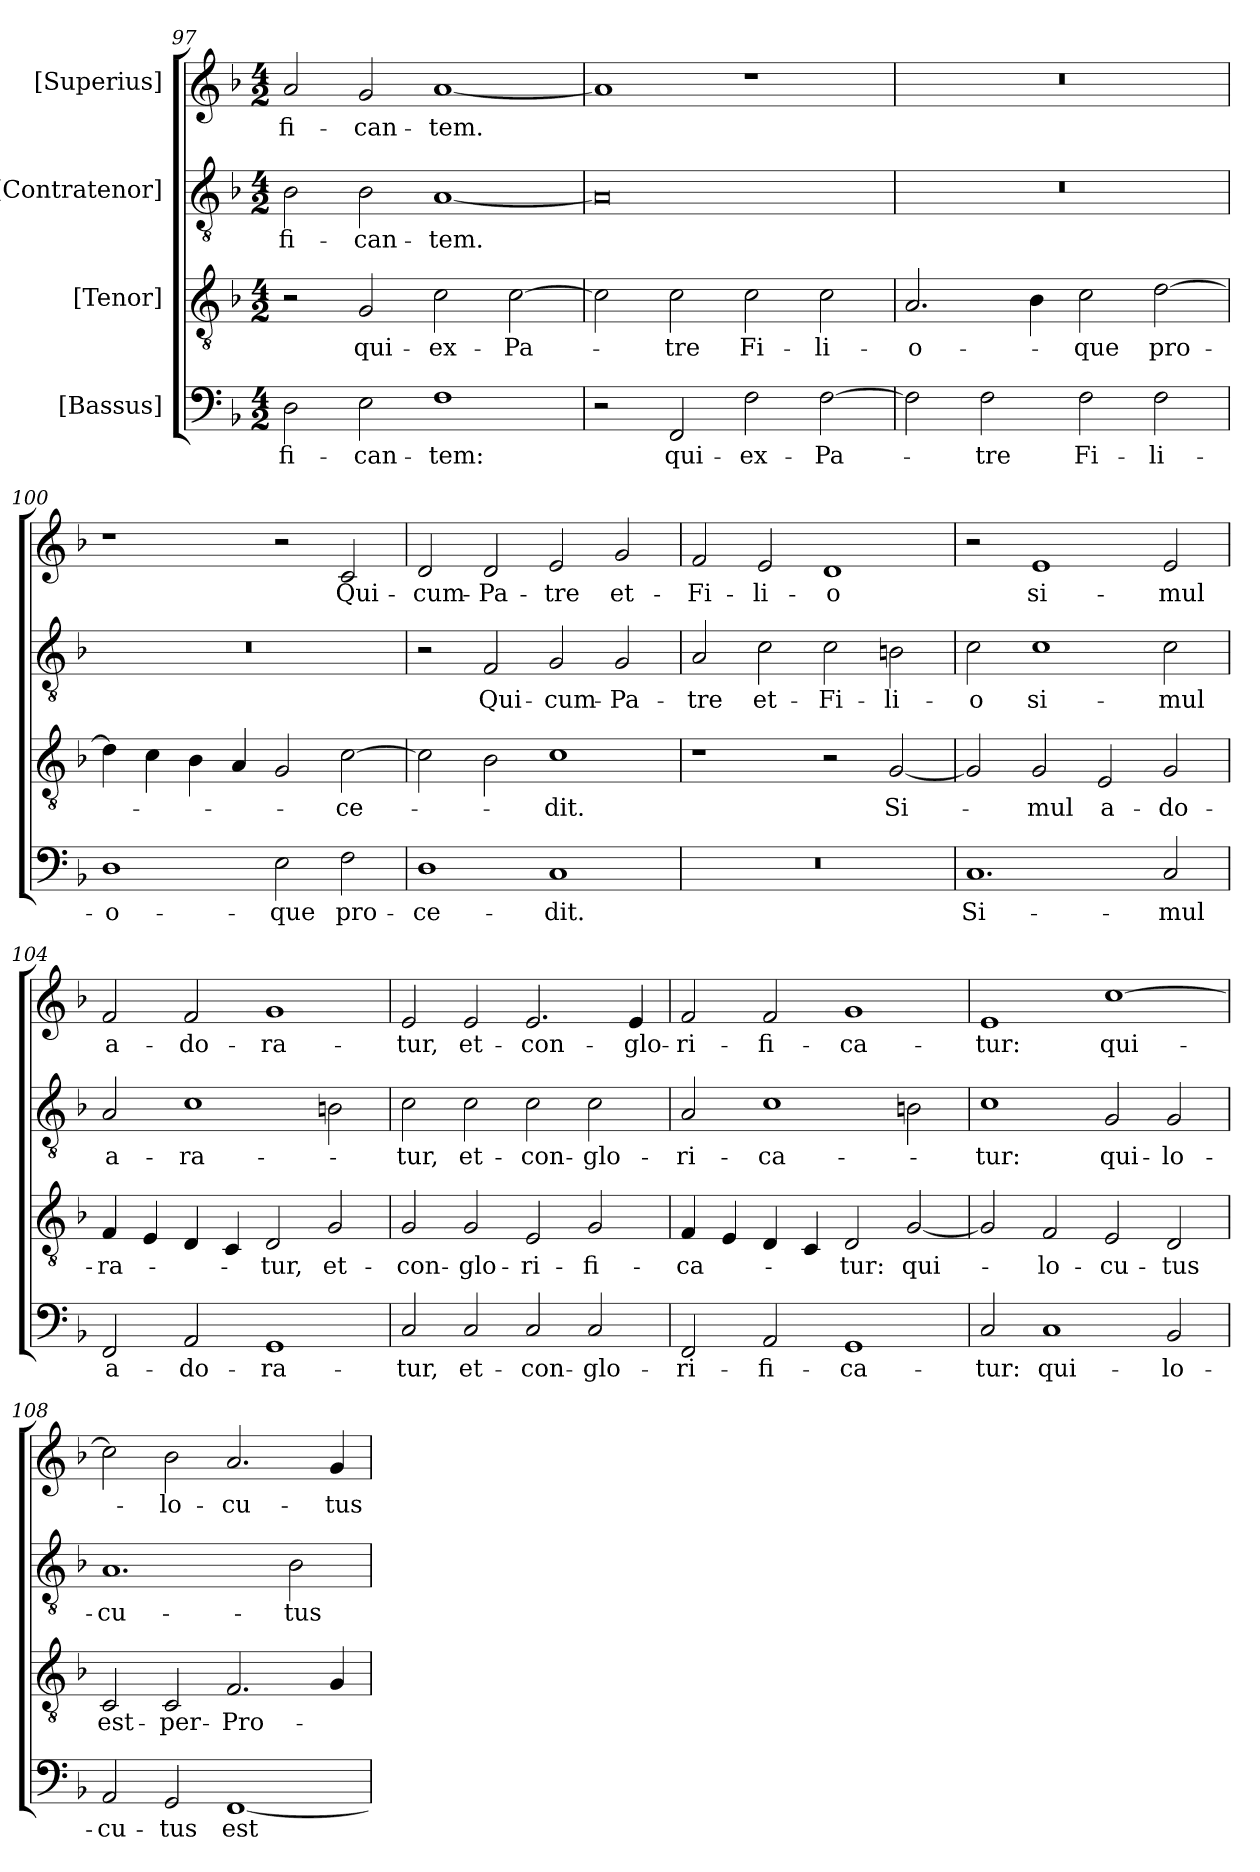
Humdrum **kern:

**kern	**text	**kern	**text	**kern	**text	**kern	**text
*part4	*part4	*part3	*part3	*part2	*part2	*part1	*part1
*staff4	*staff4	*staff3	*staff3	*staff2	*staff2	*staff1	*staff1
*I"[Bassus]	*	*I"[Tenor]	*	*I"[Contratenor]	*	*I"[Superius]	*
*clefF4	*	*clefGv2	*	*clefGv2	*	*clefG2	*
*k[b-]	*	*k[b-]	*	*k[b-]	*	*k[b-]	*
*M4/2	*	*M4/2	*	*M4/2	*	*M4/2	*
=97	=97	=97	=97	=97	=97	=97	=97
2D\	-fi-	2r	.	2B-\	-fi-	2a/	-fi-
2E\	-can-	2G/	qui-	2B-\	-can-	2g/	-can-
1F\	-tem:	2c\	ex-	[1A/	-tem.	[1a/	-tem.
.	.	[2c\	Pa-	.	.	.	.
=98	=98	=98	=98	=98	=98	=98	=98
2r	.	2c\]	.	0A/]	.	1a/]	.
2FF/	qui-	2c\	-tre	.	.	.	.
2F\	ex-	2c\	Fi-	.	.	1r	.
[2F\	Pa-	2c\	-li-	.	.	.	.
=99	=99	=99	=99	=99	=99	=99	=99
2F\]	.	2.A/	-o-	0r	.	0r	.
2F\	-tre	.	.	.	.	.	.
.	.	4B-\	.	.	.	.	.
2F\	Fi-	2c\	-que	.	.	.	.
2F\	-li-	[2d\	pro-	.	.	.	.
=100	=100	=100	=100	=100	=100	=100	=100
1D\	-o-	4d\]	.	0r	.	1r	.
.	.	4c\	.	.	.	.	.
.	.	4B-\	.	.	.	.	.
.	.	4A/	.	.	.	.	.
2E\	-que	2G/	.	.	.	2r	.
2F\	pro-	[2c\	-ce-	.	.	2c/	Qui-
=101	=101	=101	=101	=101	=101	=101	=101
1D\	-ce-	2c\]	.	2r	.	2d/	cum-
.	.	2B-\	.	2F/	Qui-	2d/	Pa-
1C/	-dit.	1c\	-dit.	2G/	cum-	2e/	-tre
.	.	.	.	2G/	Pa-	2g/	et-
=102	=102	=102	=102	=102	=102	=102	=102
0r	.	1r	.	2A/	-tre	2f/	Fi-
.	.	.	.	2c\	et-	2e/	-li-
.	.	2r	.	2c\	Fi-	1d/	-o
.	.	[2G/	Si-	2Bn\	-li-	.	.
=103	=103	=103	=103	=103	=103	=103	=103
1.C/	Si-	2G/]	.	2c\	-o	2r	.
.	.	2G/	-mul	1c\	si-	1e/	si-
.	.	2E/	a-	.	.	.	.
2C/	-mul	2G/	-do-	2c\	-mul	2e/	-mul
=104	=104	=104	=104	=104	=104	=104	=104
2FF/	a-	4F/	-ra-	2A/	a-	2f/	a-
.	.	4E/	.	.	.	.	.
2AA/	-do-	4D/	.	1c\	-ra-	2f/	-do-
.	.	4C/	.	.	.	.	.
1GG/	-ra-	2D/	-tur,	.	.	1g/	-ra-
.	.	2G/	et-	2Bn\	.	.	.
=105	=105	=105	=105	=105	=105	=105	=105
2C/	-tur,	2G/	con-	2c\	-tur,	2e/	-tur,
2C/	et-	2G/	-glo-	2c\	et-	2e/	et-
2C/	con-	2E/	-ri-	2c\	con-	2.e/	con-
2C/	-glo-	2G/	-fi-	2c\	-glo-	.	.
.	.	.	.	.	.	4e/	-glo-
=106	=106	=106	=106	=106	=106	=106	=106
2FF/	-ri-	4F/	-ca-	2A/	-ri-	2f/	-ri-
.	.	4E/	.	.	.	.	.
2AA/	-fi-	4D/	.	1c\	-ca-	2f/	-fi-
.	.	4C/	.	.	.	.	.
1GG/	-ca-	2D/	-tur:	.	.	1g/	-ca-
.	.	[2G/	qui-	2Bn\	.	.	.
=107	=107	=107	=107	=107	=107	=107	=107
2C/	-tur:	2G/]	.	1c\	-tur:	1e/	-tur:
1C/	qui-	2F/	lo-	.	.	.	.
.	.	2E/	-cu-	2G/	qui-	[1cc\	qui-
2BB-/	lo-	2D/	-tus	2G/	lo-	.	.
=108	=108	=108	=108	=108	=108	=108	=108
2AA/	-cu-	2C/	est-	1.A/	-cu-	2cc\]	.
2GG/	-tus	2C/	per-	.	.	2b-\	lo-
[1FF/	est-	2.F/	Pro-	.	.	2.a/	-cu-
.	.	.	.	2B-\	-tus	.	.
.	.	4G/	.	.	.	4g/	-tus
=	=	=	=	=	=	=	=
*-	*-	*-	*-	*-	*-	*-	*-
